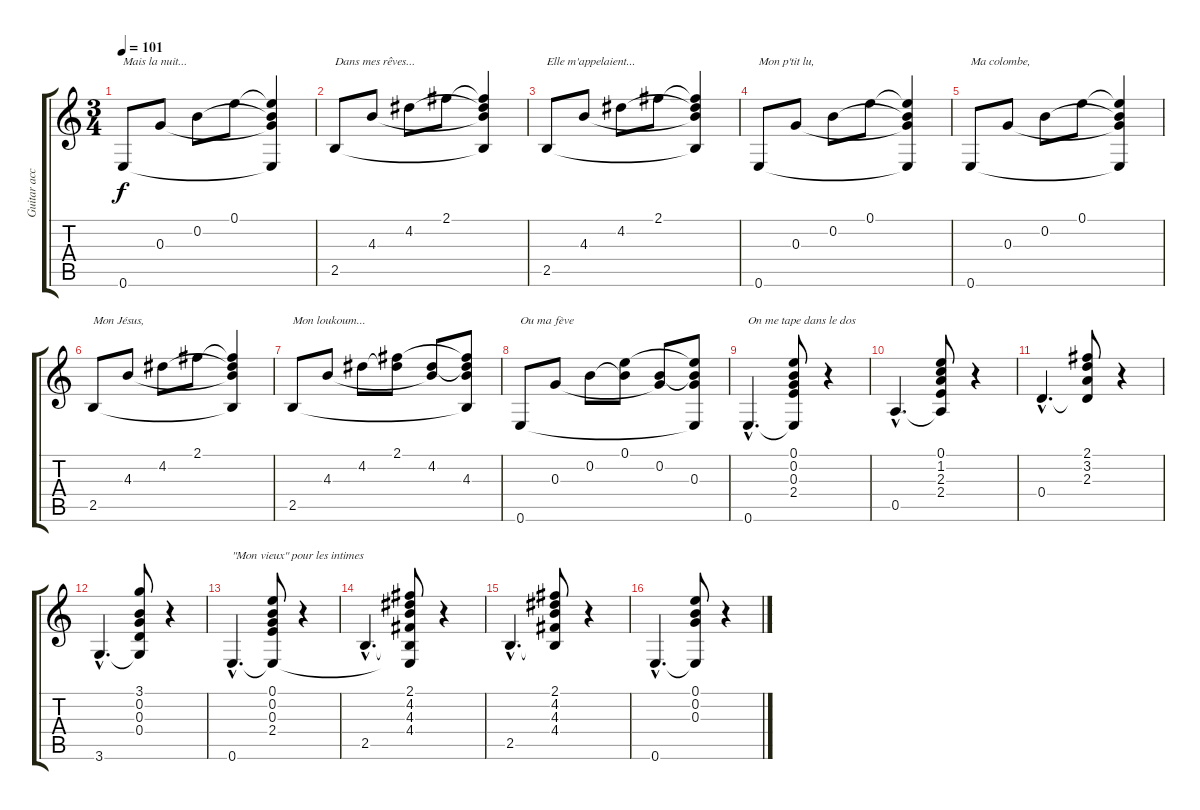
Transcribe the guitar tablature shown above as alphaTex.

\track ("Guitar accoustique" "Guitar acc") {instrument acousticguitarnylon}
\staff {score tabs}
\tuning (E4 B3 G3 D3 A2 E2) {hide}
\ts (3 4)
\tempo 101
\clef g2
\ks c
0.6.8{txt "Mais la nuit..." dy f} 0.3.8 0.2.8 0.1.8 (0.1{t} 0.2{t} 0.3{t} 0.6{t}).4 |
2.5.8{txt "Dans mes rêves..."} 4.3.8 4.2.8 2.1.8 (2.1{t} 4.2{t} 4.3{t} 2.5{t}).4 |
2.5.8{txt "Elle m'appelaient..."} 4.3.8 4.2.8 2.1.8 (2.1{t} 4.2{t} 4.3{t} 2.5{t}).4 |
0.6.8{txt "Mon p'tit lu,"} 0.3.8 0.2.8 0.1.8 (0.1{t} 0.2{t} 0.3{t} 0.6{t}).4 |
0.6.8{txt "Ma colombe,"} 0.3.8 0.2.8 0.1.8 (0.1{t} 0.2{t} 0.3{t} 0.6{t}).4 |
2.5.8{txt "Mon Jésus,"} 4.3.8 4.2.8 2.1.8 (2.1{t} 4.2{t} 4.3{t} 2.5{t}).4 |
2.5.8{txt "Mon loukoum..."} 4.3.8 4.2.8 (2.1 4.2{t}).8 (4.2 4.3{t}).8 (2.1{t} 4.2{t} 4.3 2.5{t}).8 |
0.6.8{txt "Ou ma fève"} 0.3.8 0.2.8 (0.1 0.2{t}).8 (0.2 0.3{t}).8 (0.1{t} 0.2{t} 0.3 0.6{t}).8 |
0.6{hac}.4{d txt "On me tape dans le dos"} (0.1 0.2 0.3 2.4 0.6{t}).8 r.4 |
0.5{hac}.4{d} (0.1 1.2 2.3 2.4 0.5{t}).8 r.4 |
0.4{hac}.4{d} (2.1 3.2 2.3 0.4{t}).8 r.4 |
3.6{hac}.4{d} (3.1 0.2 0.3 0.4 3.6{t}).8 r.4 |
0.6{hac}.4{d txt "\"Mon vieux\" pour les intimes"} (0.1 0.2 0.3 2.4 0.6{t}).8 r.4 |
2.5{hac}.4{d} (2.1 4.2 4.3 4.4 2.5{t} 0.6{t}).8 r.4 |
2.5{hac}.4{d} (2.1 4.2 4.3 4.4 2.5{t}).8 r.4 |
0.6{hac}.4{d} (0.1 0.2 0.3 0.6{t}).8 r.4
